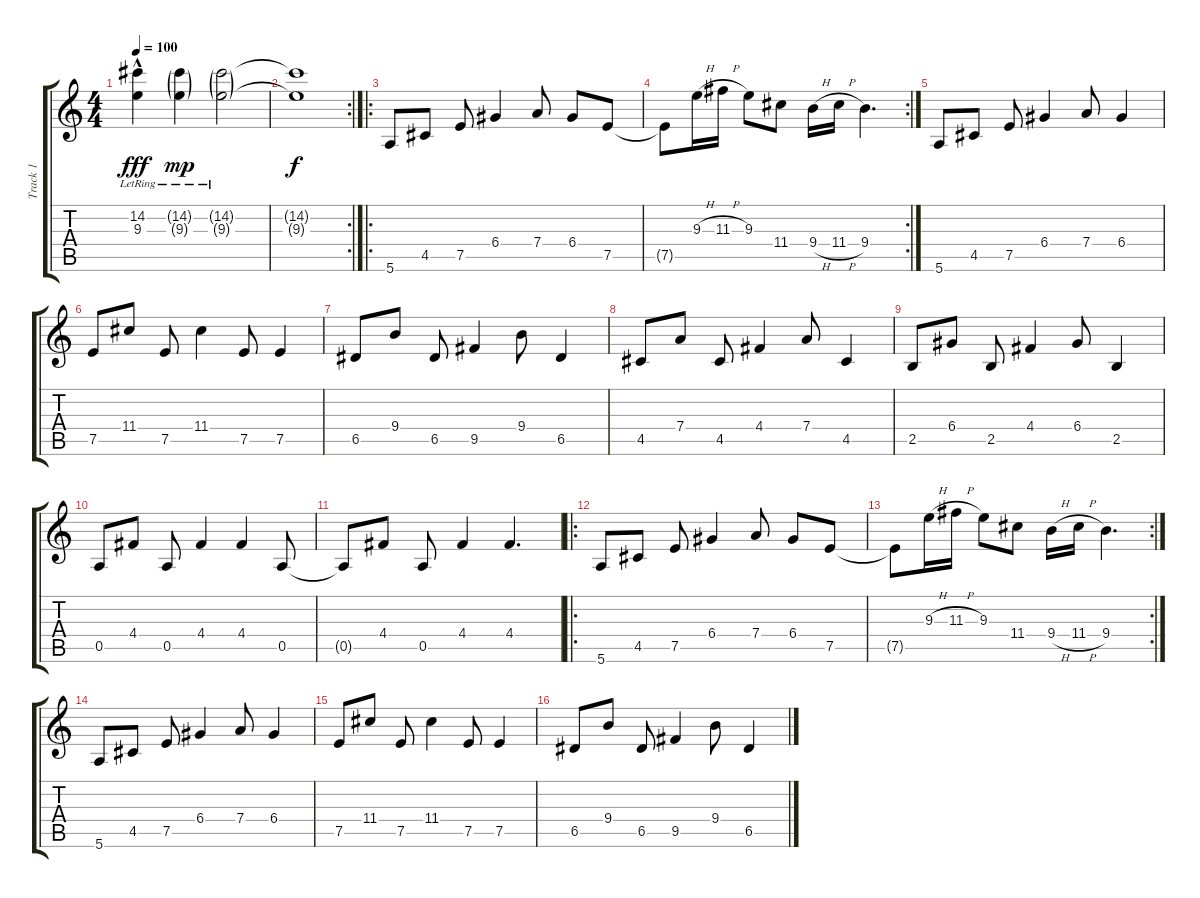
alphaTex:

\track ("Track 1" "Track 1") {instrument acousticguitarsteel}
\staff {score tabs}
\tuning (E4 B3 G3 D3 A2 E2) {hide}
\ts (4 4)
\tempo 100
\clef g2
\ks c
(14.2{lr} 9.3{hac}).4{dy fff} (14.2{g lr} 9.3{g}).4{dy mp} (14.2{g lr} 9.3{g}).2 |
\rc 2
(14.2{t} 9.3{t}).1{dy f} |
\ro
5.6.8 4.5.8 7.5.8 6.4.4 7.4.8 6.4.8 7.5.8 |
\rc 2
7.5{t}.8 9.3{h}.16 11.3{h}.16 9.3.8 11.4.8 9.4{h}.16 11.4{h}.16 9.4.4{d} |
5.6.8 4.5.8 7.5.8 6.4.4 7.4.8 6.4.4 |
7.5.8 11.4.8 7.5.8 11.4.4 7.5.8 7.5.4 |
6.5.8 9.4.8 6.5.8 9.5.4 9.4.8 6.5.4 |
4.5.8 7.4.8 4.5.8 4.4.4 7.4.8 4.5.4 |
2.5.8 6.4.8 2.5.8 4.4.4 6.4.8 2.5.4 |
0.5.8 4.4.8 0.5.8 4.4.4 4.4.4 0.5.8 |
0.5{t}.8 4.4.8 0.5.8 4.4.4 4.4.4{d} |
\ro
5.6.8 4.5.8 7.5.8 6.4.4 7.4.8 6.4.8 7.5.8 |
\rc 2
7.5{t}.8 9.3{h}.16 11.3{h}.16 9.3.8 11.4.8 9.4{h}.16 11.4{h}.16 9.4.4{d} |
5.6.8 4.5.8 7.5.8 6.4.4 7.4.8 6.4.4 |
7.5.8 11.4.8 7.5.8 11.4.4 7.5.8 7.5.4 |
6.5.8 9.4.8 6.5.8 9.5.4 9.4.8 6.5.4
